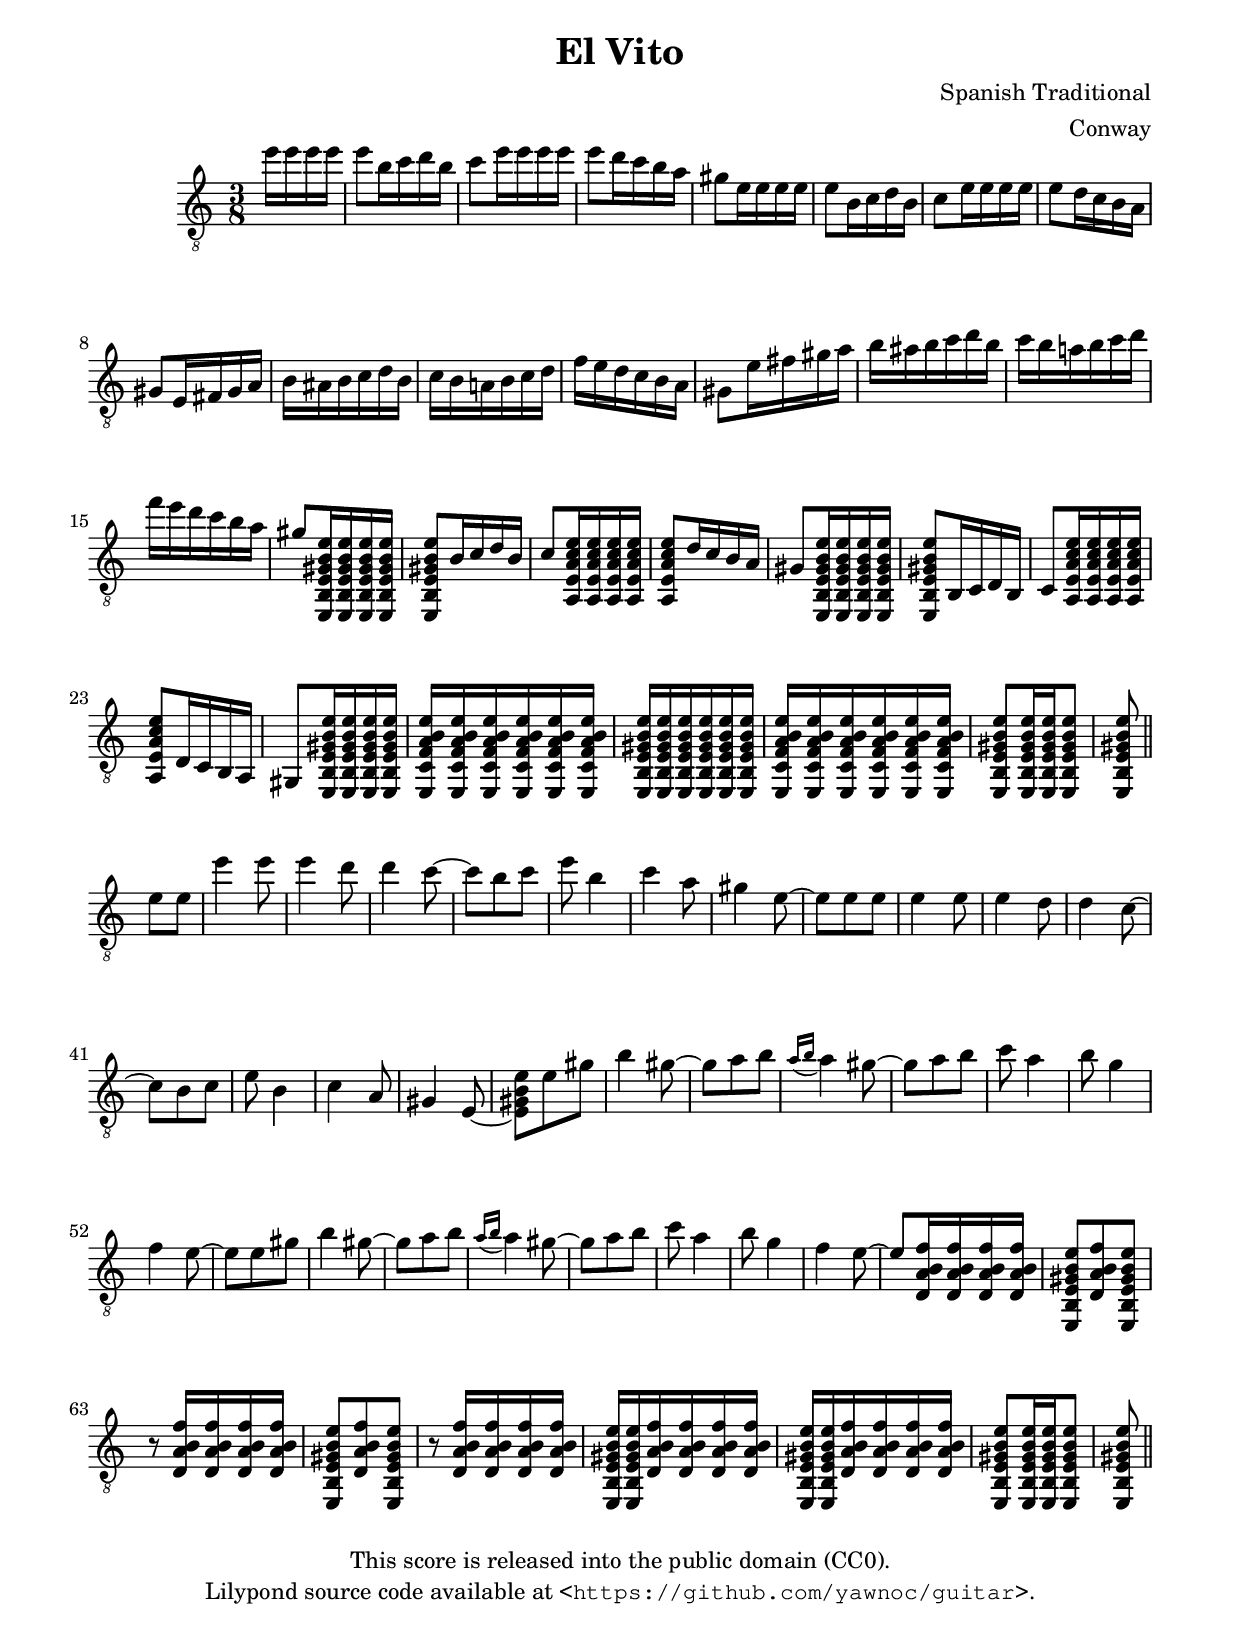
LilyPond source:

\version "2.18.2"


%%%%%%%%%%%%%%%%%%%%%%%%%%%%%%%%%%%%%%%%%%%%%%%%%%%%%%%%%%%%%%%%
% General
%%%%%%%%%%%%%%%%%%%%%%%%%%%%%%%%%%%%%%%%%%%%%%%%%%%%%%%%%%%%%%%%

\paper {
  top-margin = 1.5\cm
  left-margin = 1.5\cm
  right-margin = 1.5\cm
  bottom-margin = 1.5\cm
  ragged-last-bottom = ##f
  footnote-separator-markup = \markup { \vspace #1.5 }
}

globalSettings = {
  \accidentalStyle modern
  \compressFullBarRests
  \mergeDifferentlyHeadedOn
  \mergeDifferentlyDottedOn
  \numericTimeSignature
  \pointAndClickOff
  \override TextScript.extra-offset = #'(0 . 0.7)
  \override Score.FootnoteItem.annotation-line = ##f
}

origin-url = "https://github.com/yawnoc/guitar"

\header {
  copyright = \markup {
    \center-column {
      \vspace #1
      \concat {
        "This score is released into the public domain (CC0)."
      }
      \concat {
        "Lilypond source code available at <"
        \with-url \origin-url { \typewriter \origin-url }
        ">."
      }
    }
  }
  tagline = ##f
}

triplet = #(define-music-function
  (parser location music) (ly:music?)
  #{
    \tuplet 3/2 { $music }
  #}
)

tripletDuple = #(define-music-function
  (parser location music) (ly:music?)
  #{
    \tuplet 6/4 { $music }
  #}
)

overrideBeamedStemLengths = #(define-scheme-function
  (parser location lengths) (list?)
  #{
    \override Stem.details.beamed-lengths = $lengths
  #}
)
revertBeamedStemLengths = { \revert Stem.details.beamed-lengths }

overrideBeamVerticalPositions = #(define-scheme-function
  (parser location positions) (pair?)
  #{
    \override Beam.positions = $positions
  #}
)

%%%%%%%%%%%%%%%%%%%%%%%%%%%%%%%%%%%%%%%%%%%%%%%%%%%%%%%%%%%%%%%%
% Semantic bar lines
%%%%%%%%%%%%%%%%%%%%%%%%%%%%%%%%%%%%%%%%%%%%%%%%%%%%%%%%%%%%%%%%

barLineGoto = { \bar "||" }
barLineKeyChange = { \bar "||" }
barLineEnd = { \bar "|." }

%%%%%%%%%%%%%%%%%%%%%%%%%%%%%%%%%%%%%%%%%%%%%%%%%%%%%%%%%%%%%%%%
% Guitar notation
%%%%%%%%%%%%%%%%%%%%%%%%%%%%%%%%%%%%%%%%%%%%%%%%%%%%%%%%%%%%%%%%

stringNumbersAbove = { \set stringNumberOrientations = #'(up) }
stringNumbersBelow = { \set stringNumberOrientations = #'(down) }

fingeringAbove = { \set fingeringOrientations = #'(up) }
fingeringBelow = { \set fingeringOrientations = #'(down) }
fingeringAleft = { \set fingeringOrientations = #'(left) }
fingeringAright = { \set fingeringOrientations = #'(right) }

startGraceMusic = {
  <>(
  \override Fingering.font-size = -6
}
stopGraceMusic = {
  \revert Fingering.font-size
  <>)
}

overrideHorizontalShift = #(define-scheme-function
  (parser location distance) (number?)
  #{
    \override NoteColumn.force-hshift = $distance
  #}
)
revertHorizontalShift = { \revert NoteColumn.force-hshift }

barreSpan = #(define-music-function
  (parser location label offsetPair music)
  (string? (pair? (cons 0 0)) ly:music?)
  (let
    (
      (elements (extract-named-music music '(NoteEvent EventChord)))
    )
    (if
      (pair? elements)
      (let
        (
          (first-element (first elements))
          (last-element (last elements))
        )
        (set!
          (ly:music-property first-element 'articulations)
          (cons
            (make-music 'TextSpanEvent 'span-direction -1)
            (ly:music-property first-element 'articulations)
          )
        )
        (set!
          (ly:music-property last-element 'articulations)
          (cons
            (make-music 'TextSpanEvent 'span-direction 1)
            (ly:music-property last-element 'articulations)
          )
        )
      )
    )
  )
  #{
    \once \override TextSpanner.font-shape = #'upright
    \once \override TextSpanner.style = #'line
    \once \override TextSpanner.extra-offset = #offsetPair
    \once \override TextSpanner.bound-details = #`(
      (left
        (text . ,#{ \markup { \raise #-0.7 { #label \hspace #0.7 }} #})
        (Y . 0)
        (padding . -0.8)
        (attach-dir . -2)
      )
      (right
        (text . ,#{ \markup { \draw-line #'(0 . -1.3) } #}) ;; draw hook
        (Y . 0)
        (padding . -0.5)
        (attach-dir . 2)
      )
    )
    \once \override TextSpanner #'after-line-breaking = #(lambda (grob)
      (let*
        (
          (originalGrob (ly:grob-original grob))
          (splitGrobs (ly:spanner-broken-into originalGrob))
        )
        (if
          (and
            (>= (length splitGrobs) 2)
            (not (eq? (car (last-pair splitGrobs)) grob))
          )
          (begin
            (ly:grob-set-nested-property! grob
              '(bound-details right text)
              #{ \markup { \draw-line #'(0 . 0) } #} ;; suppress draw hook
            )
            (ly:grob-set-property! grob
              'extra-offset
              (cons
                (car offsetPair)
                (+ (cdr offsetPair) 0.7) ;; correction for suppressed hook
              )
            )
            (ly:grob-set-nested-property! grob
              '(bound-details right padding)
              #'-3 ;; increase spanner length
            )
          )
        )
      )
    )
    $music
  #}
)

barre = #(define-scheme-function
  (parser location label) (string?)
  #{
    \markup {
      \center-align {
        \hspace #0.7
        $label
      }
    }
  #}
)

nudgeNextBarre = #(define-scheme-function
  (parser location distance) (number?)
  #{
    \once \override TextScript.X-offset = $distance
  #}
)

position = #(define-scheme-function
  (parser location label) (string?)
  #{
    \markup {
      \center-align {
        \hspace #0.5
        $label
      }
    }
  #}
)

#(define-markup-command
  (markupString layout properties stringNumber) (markup?)
  (interpret-markup layout properties
    #{
      \markup \circle { \bold #stringNumber }
    #}
  )
)

#(define-markup-command
  (resonatesOn layout properties note stringNumber) (markup? markup?)
  (interpret-markup layout properties
    #{
      \markup { #note "resonates on" \markupString #stringNumber }
    #}
  )
)

%%%%%%%%%%%%%%%%%%%%%%%%%%%%%%%%%%%%%%%%%%%%%%%%%%%%%%%%%%%%%%%%
% Goto statements
%%%%%%%%%%%%%%%%%%%%%%%%%%%%%%%%%%%%%%%%%%%%%%%%%%%%%%%%%%%%%%%%

overrideGotoVisibility = {
  \once \override Score.RehearsalMark #'break-visibility = #'#(#t #t #f)
}

makeGotoMark = #(define-scheme-function
  (parser location label) (string?)
  #{
    \mark \markup { \small \italic $label }
  #}
)

simultaneousMarkSeparator = {
  \cadenzaOn
    s1073741824 % stupid, but works
  \cadenzaOff
}

coda = {
  \overrideGotoVisibility
  \mark \markup { \musicglyph #"scripts.coda" }
}

fine = {
  \overrideGotoVisibility
  \makeGotoMark Fine
}

dcAlCoda = {
  \overrideGotoVisibility
  \makeGotoMark "D.C. al Coda"
}

dcAlFine = {
  \overrideGotoVisibility
  \makeGotoMark "D.C. al Fine"
}

toCoda = {
  \overrideGotoVisibility
  \makeGotoMark "to Coda"
}



\header {
  title = "El Vito"
  composer = "Spanish Traditional"
  arranger = "Conway"
}


initialSignatures = {
  \clef "treble_8"
  \key a \minor
  \time 3/8
}


highVoiceMusic = {
  
  \globalSettings
  
  % Main theme high
  \partial 4
  \relative c'' {
    e16 e e e |
    e8 b16 c d b |
    c8 e16 e e e |
    e8 d16 c b a |
    gis8
  }
  
  % Main theme low
  \barNumberCheck #4
  \relative c' {
    e16 e e e |
    e8 b16 c d b |
    c8 e16 e e e |
    e8 d16 c b a |
    gis8
  }
  
  % Scale run low
  \barNumberCheck #8
  \relative c {
    e16 fis gis a |
    b ais b c d b |
    c b a b c d |
    f e d c b a |
    gis8
  }
  
  % Scale run high
  \barNumberCheck #12
  \relative c' {
    e16 fis gis a |
    b ais b c d b |
    c b a b c d |
    f e d c b a |
    gis8
  }
  
  % Strummed main theme high
  \barNumberCheck #16
  \relative c' {
    <e b gis e b e,>16
      <e b gis e b e,>
      <e b gis e b e,>
      <e b gis e b e,> |
    <e b gis e b e,>8 b16 c d b |
    c8
      <e c a e a,>16
      <e c a e a,>
      <e c a e a,>
      <e c a e a,>
    <e c a e a,>8 d16 c b a |
    gis8
  }
  
  % Strummed main theme low
  \barNumberCheck #20
  \relative c' {
    <e b gis e b e,>16
      <e b gis e b e,>
      <e b gis e b e,>
      <e b gis e b e,> |
    <e b gis e b e,>8 b,16 c d b |
    c8
      <e' c a e a,>16
      <e c a e a,>
      <e c a e a,>
      <e c a e a,>
    <e c a e a,>8 d,16 c b a |
    gis8
  }
  
  % Strummed interlude
  \barNumberCheck #24
  \relative c' {
    <e b gis e b e,>16
      <e b gis e b e,>
      <e b gis e b e,>
      <e b gis e b e,> |
    <e b a f c e,>
      <e b a f c e,>
      <e b a f c e,>
      <e b a f c e,>
      <e b a f c e,>
      <e b a f c e,> |
    <e b gis e b e,>
      <e b gis e b e,>
      <e b gis e b e,>
      <e b gis e b e,>
      <e b gis e b e,>
      <e b gis e b e,> |
    <e b a f c e,>
      <e b a f c e,>
      <e b a f c e,>
      <e b a f c e,>
      <e b a f c e,>
      <e b a f c e,> |
    <e b gis e b e,>8
      <e b gis e b e,>16
      <e b gis e b e,>
      <e b gis e b e,>8 |
    <e b gis e b e,>8
      \bar "||"
  }
  
  % Lyrical theme high
  \barNumberCheck #29
  \relative c' {
    e8 e |
    e'4 e8 |
    e4 d8 |
    d4 c8~ |
    c b c |
    e b4 |
    c4 a8 |
    gis4 e8~ |
    e
  }
  
  % Lyrical theme low
  \barNumberCheck #37
  \relative c' {
    e8 e |
    e4 e8 |
    e4 d8 |
    d4 c8~ |
    c b c |
    e b4 |
    c4 a8 |
    gis4 e8~ |
    <e gis b e>
  }
  
  % Bull-fighting theme
  \barNumberCheck 45
  \relative c' {
    e8 gis |
    b4 gis8~ |
    gis8 a b |
    \grace { a16( b } a4) gis8~ |
    gis8 a b |
    c8 a4 |
    b8 g4 |
    f4 e8~ |
    e8
  }
  
  % Bull-fighting theme again
  \barNumberCheck 53
  \relative c' {
    e8 gis |
    b4 gis8~ |
    gis8 a b |
    \grace { a16( b } a4) gis8~ |
    gis8 a b |
    c8 a4 |
    b8 g4 |
    f4 e8~ |
    e8
  }
  
  % Returning strummed interlude
  \barNumberCheck 61
  \relative c' {
    <f b, a d,>16
      <f b, a d,>
      <f b, a d,>
      <f b, a d,> |
    <e b gis e b e,>8
      <f b, a d,>
      <e b gis e b e,> |
    r8
      <f b, a d,>16
      <f b, a d,>
      <f b, a d,>
      <f b, a d,> |
    <e b gis e b e,>8
      <f b, a d,>
      <e b gis e b e,> |
    r8
      <f b, a d,>16
      <f b, a d,>
      <f b, a d,>
      <f b, a d,> |
    <e b gis e b e,>16
      <e b gis e b e,>
      <f b, a d,>
      <f b, a d,>
      <f b, a d,>
      <f b, a d,> |
    <e b gis e b e,>16
      <e b gis e b e,>
      <f b, a d,>
      <f b, a d,>
      <f b, a d,>
      <f b, a d,> |
    <e b gis e b e,>8
      <e b gis e b e,>16
      <e b gis e b e,>
      <e b gis e b e,>8 |
    <e b gis e b e,>8
      \bar "||"
  }
  
}


allMusic = {
  \initialSignatures
  <<
    << \highVoiceMusic >>
  >>
}


\score {
  \allMusic
}
